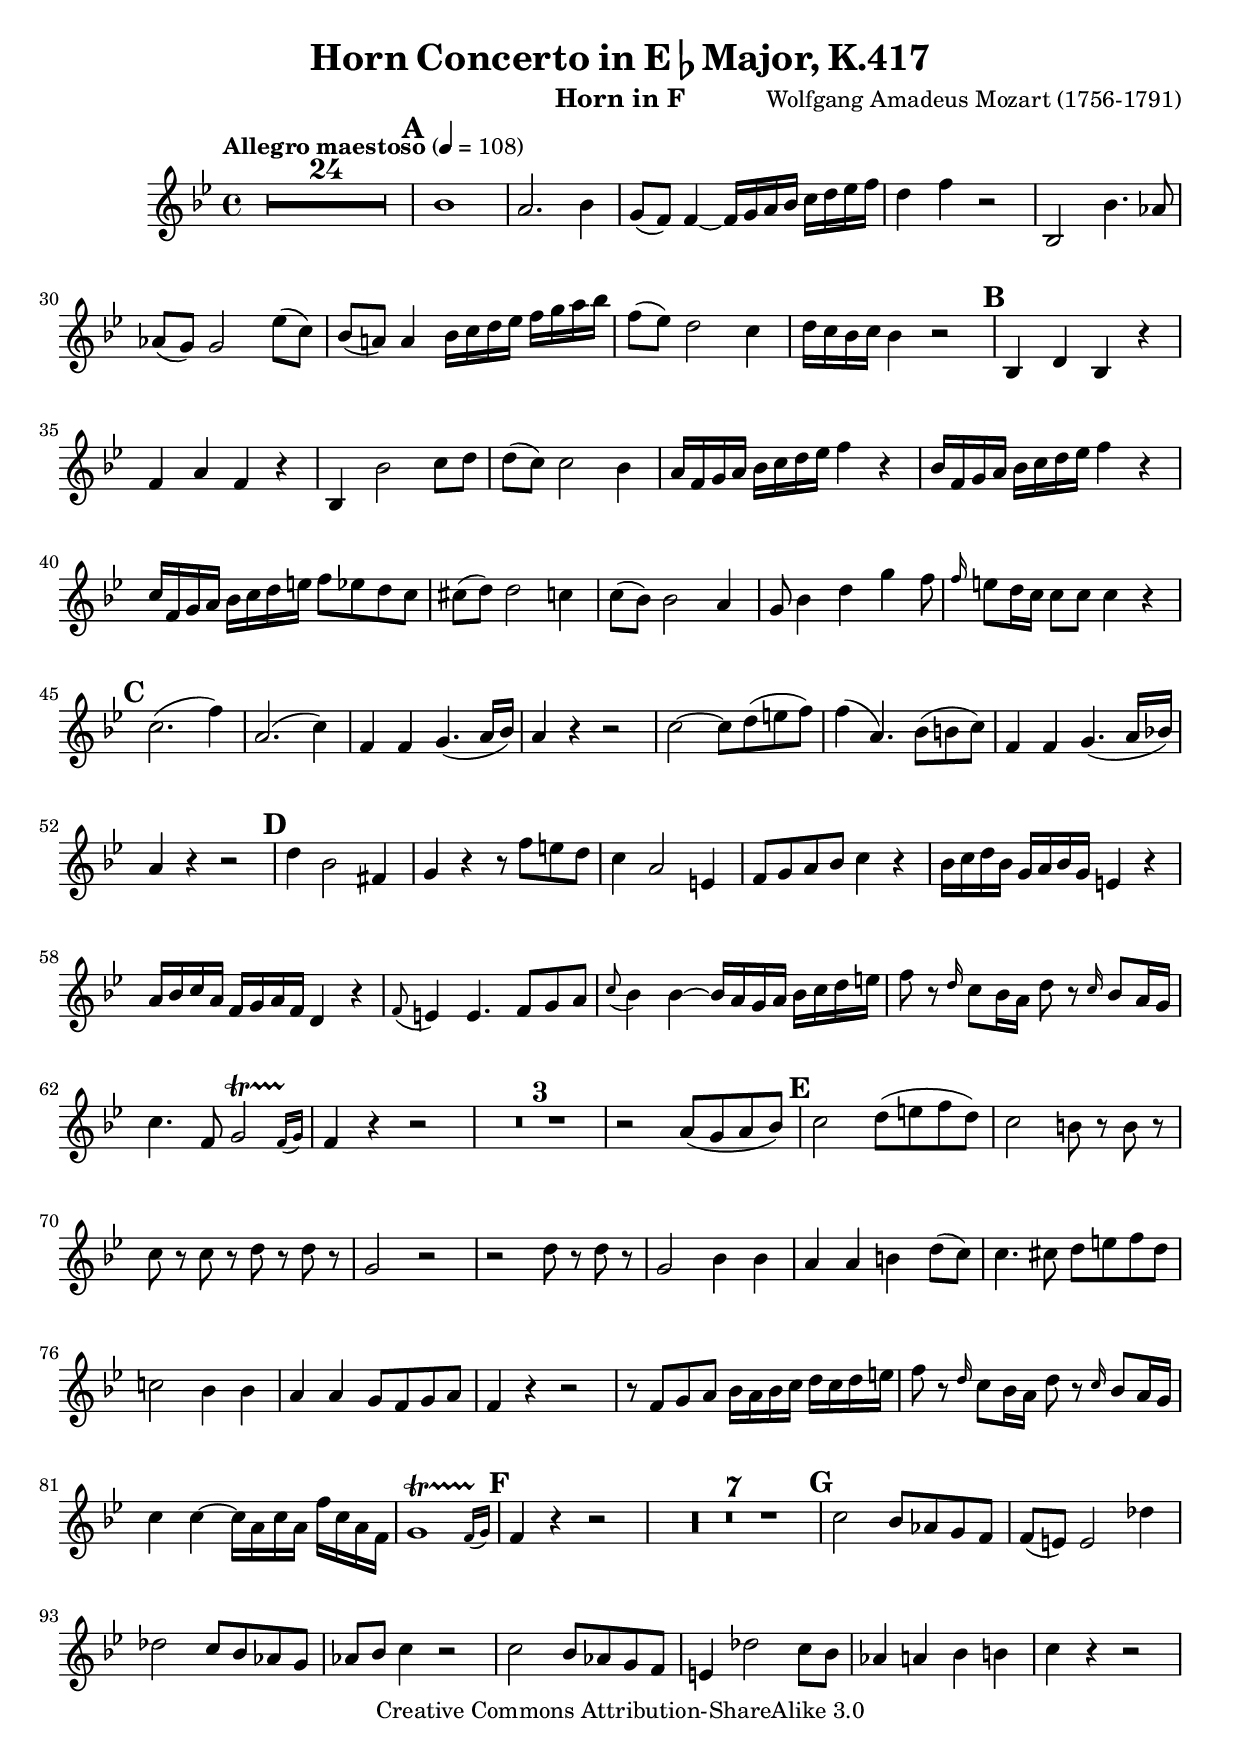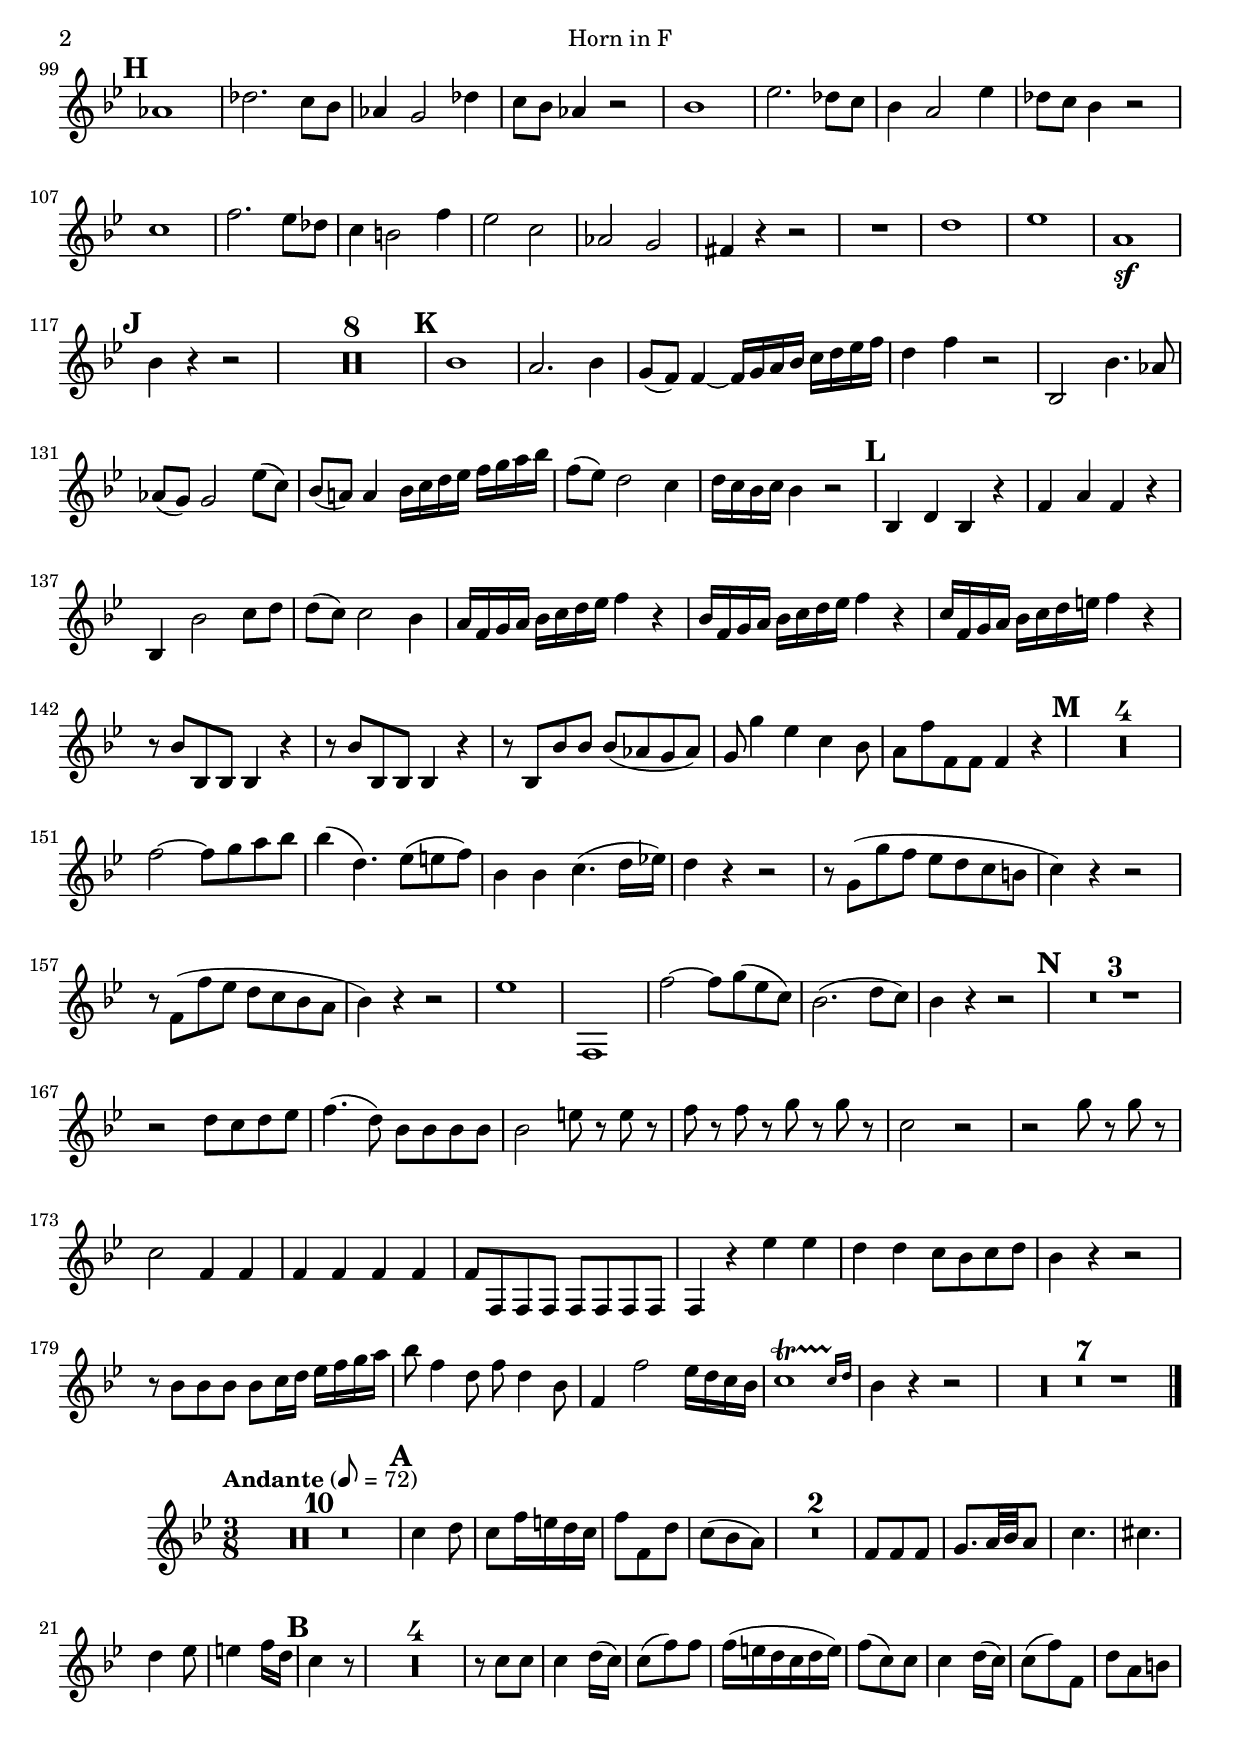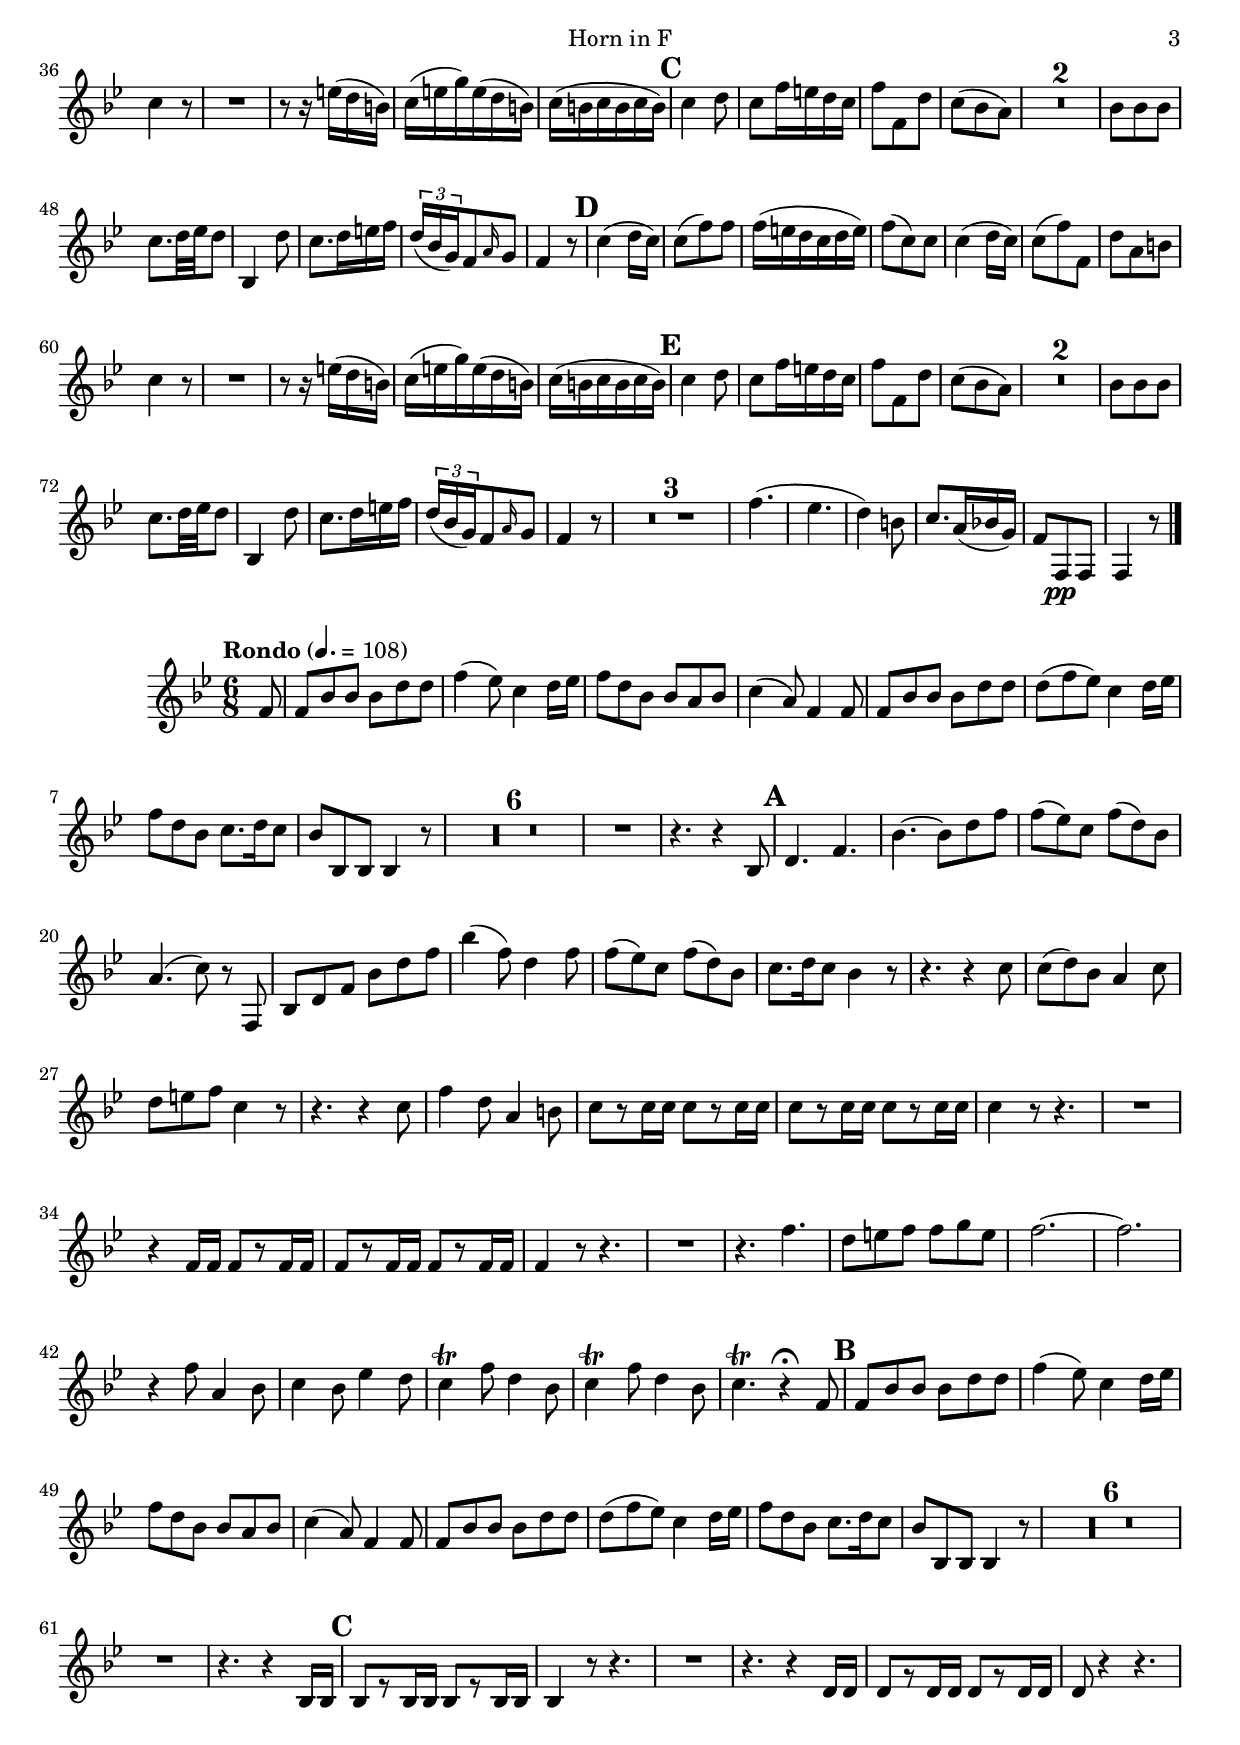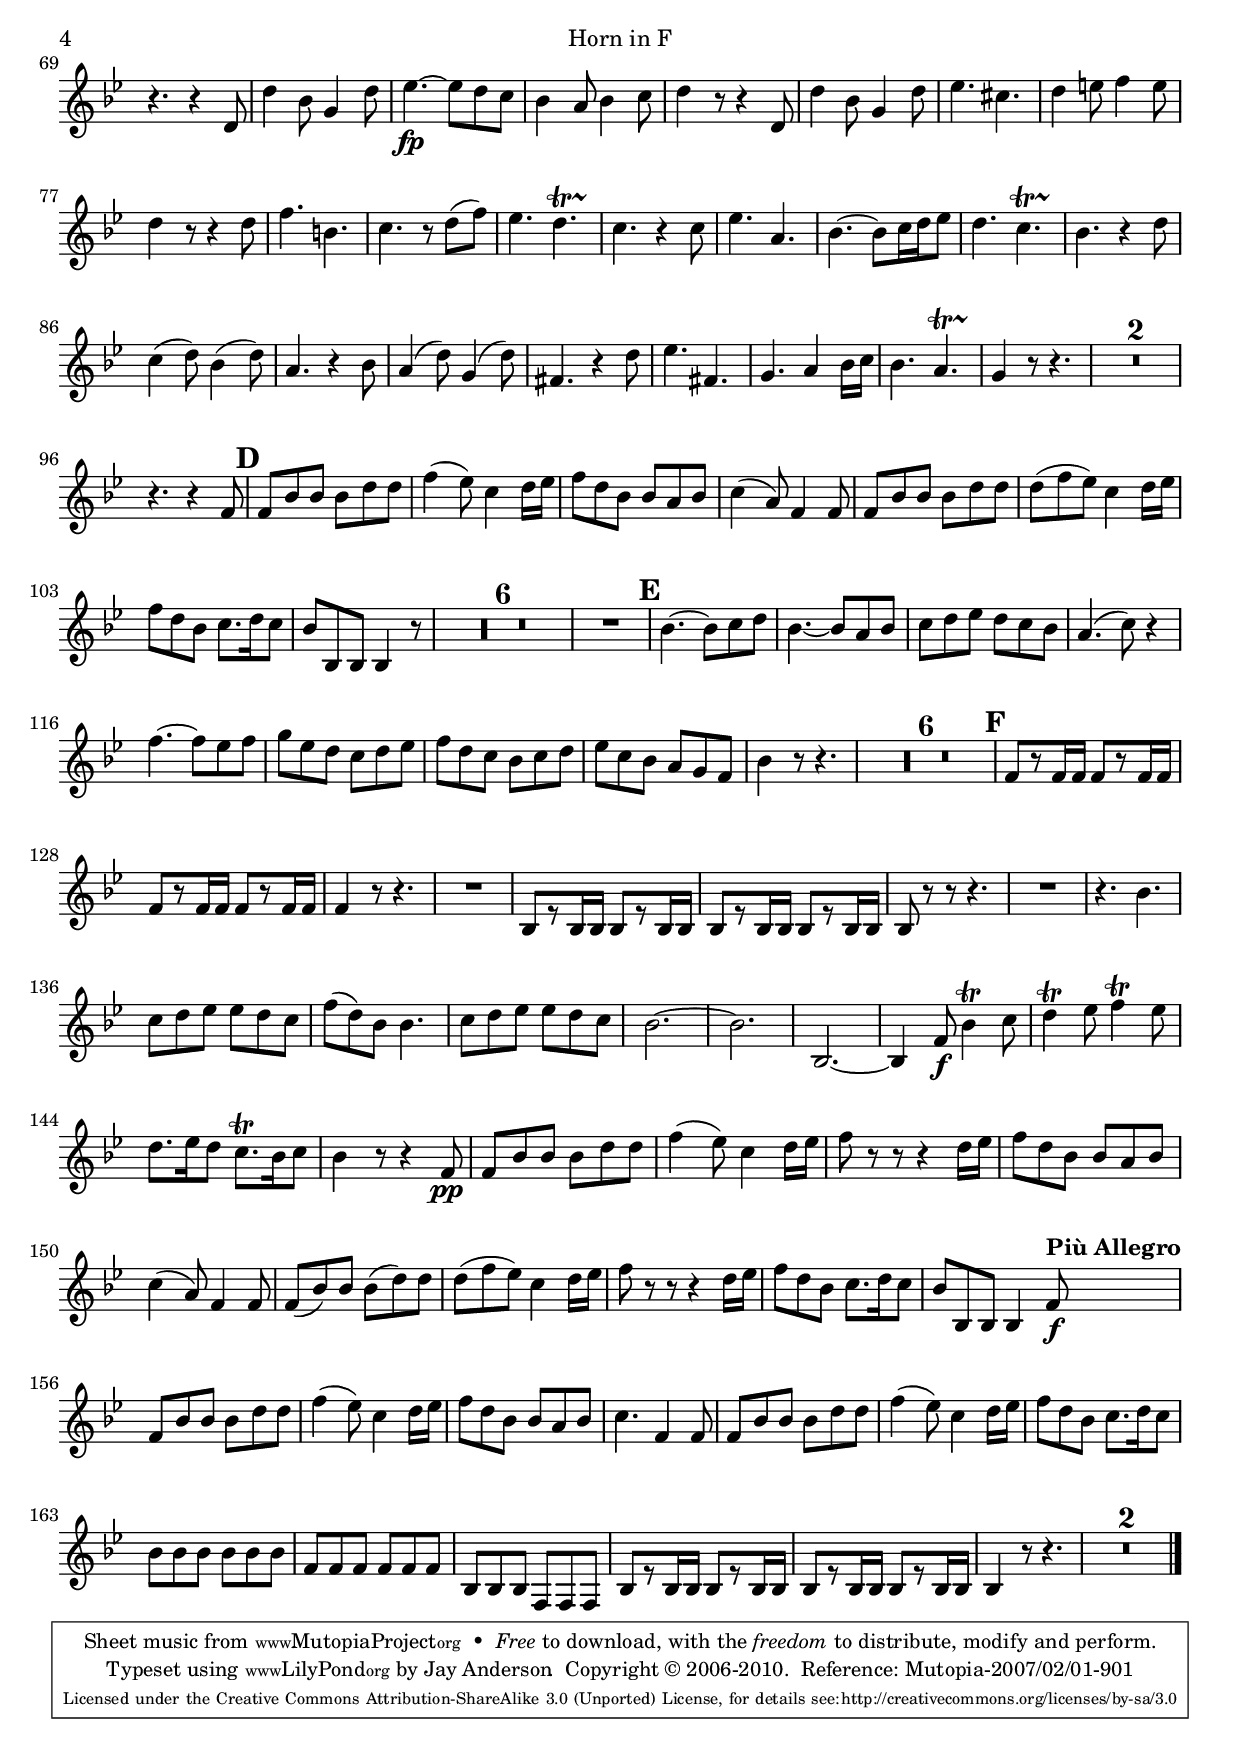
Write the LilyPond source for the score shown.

\version "2.13.10"

\include "defs.ily"
\version "2.13.10"

hornMvtI = \relative c''
{
  \key c \major
  \transposition ees
  R1*24 |

  c1 |
  b2. c4 |
  a8( g) g4~ g16 a b c d e f g |
  e4 g r2 |
  c,,2 c'4. bes8 |
  bes( a) a2 f'8( d) |
  c( b) b4 c16 d e f g a b c |
  g8( f) e2 d4 |
  e16 d c d c4 r2 |

  c,4 e c r |
  g' b g r |
  c, c'2 d8 e |
  e( d) d2 c4 |
  b16 g a b c d e f g4 r |
  c,16 g a b c d e f g4 r |
  d16 g, a b c d e fis g8 f e d |
  dis( e) e2 d4 |
  d8( c) c2 b4 |
  a8 c4 e a g8 |
  \grace g16 fis8 e16 d d8 d d4 r |

  d2.( g4) |
  b,2.( d4) |
  g, g a4.( b16 c) |
  b4 r r2 |
  d2~ d8 e( fis g) |
  g4( b,4.) c8( cis d) |
  g,4 g a4.( b16 c) |
  b4 r r2 |

  e4 c2 gis4 |
  a r r8 g' fis e |
  d4 b2 fis4 |
  g8 a b c d4 r |
  c16 d e c a b c a fis4 r |
  b16 c d b g a b g e4 r |
  \appoggiatura g8 fis4 fis4. g8 a b |
  \appoggiatura d8 c4 c4~ c16 b a b c d e fis |
  g8 r \grace e16 d8 c16 b e8 r \grace d16 c8 b16 a |
  d4. g,8 \afterGrace a2 \startTrillSpan {g16[( a]) \stopTrillSpan} |
  g4 r r2 |
  R1*3 |
  r2 b8( a b c) |

  d2 e8( fis g e) |
  d2 cis8 r cis r |
  d r d r e r e r |
  a,2 r |
  r e'8 r e r |
  a,2 c4 c |
  b b cis e8( d) |
  d4. dis8 e fis g e |
  d2 c4 c |
  b b a8 g a b |
  g4 r r2 |
  r8 g a b c16 b c d e d e fis |
  g8 r \grace e16 d8 c16 b e8 r \grace d16 c8 b16 a |
  d4 d~ d16 b d b g' d b g |
  \afterGrace a1 \startTrillSpan {g16[( a]) \stopTrillSpan} |

  g4 r r2 |
  R1*7 |

  d'2 c8 bes a g |
  g( fis) fis2 ees'4 |
  ees2 d8 c bes a |
  bes c d4 r2 |
  d2 c8 bes a g |
  fis4 ees'2 d8 c |
  bes4 b c cis |
  d r r2 |

  bes1 |
  ees2. d8 c |
  bes4 a2 ees'4 |
  d8 c bes4 r2 |
  c1 |
  f2. ees8 d |
  c4 b2 f'4 |
  ees8 d c4 r2 |
  d1 |
  g2. f8 ees |
  d4 cis2 g'4 |
  f2 d |
  bes a |
  gis4 r r2 |
  R1 |
  e'1 |
  f |
  b,\sf |

  c4 r r2 |
  R1*8 |

  c1 |
  b2. c4 |
  a8( g) g4~ g16 a b c d e f g |
  e4 g r2 |
  c,,2 c'4. bes8 |
  bes( a) a2 f'8( d) |
  c( b) b4 c16 d e f g a b c |
  g8( f) e2 d4 |
  e16 d c d c4 r2 |

  c,4 e c r |
  g' b g r |
  c, c'2 d8 e |
  e( d) d2 c4 |
  b16 g a b c d e f g4 r |
  c,16 g a b c d e f g4 r |
  d16 g, a b c d e fis g4 r |
  r8 c, c, c c4 r |
  r8 c' c, c c4 r |
  r8 c c' c c( bes a bes) |
  a a'4 f d c8 |
  b g' g, g g4 r |

  R1*4 |
  g'2~ g8 a b c |
  c4( e,4.) f8( fis g) |
  c,4 c d4.( e16 f) |
  e4 r r2 |
  r8 a,( a' g f e d cis |
  d4) r r2 |
  r8 g,8( g' f e d c b |
  c4) r r2 |
  f1 |
  g,, |
  g''2~ g8 a( f d) |
  c2.( e8 d) |
  c4 r r2 |

  R1*3 |
  r2 e8 d e f |
  g4.( e8) c c c c |
  c2 fis8 r fis r |
  g r g r a r a r |
  d,2 r |
  r a'8 r a r |
  d,2 g,4 g |
  g g g g |
  g8 g, g g g g g g |
  g4 r f'' f |
  e e d8 c d e |
  c4 r r2 |
  r8 c c c c d16 e f g a b |
  c8 g4 e8 g e4 c8 |
  g4 g'2 f16 e d c |
  \afterGrace d1 \startTrillSpan {d16[ e] \stopTrillSpan} |
  c4 r r2 |
  R1*7 |
}

hornMvtII = \relative c''
{
  \key c \major
  \transposition ees
  R4.*10 |

  d4 e8 |
  d g16 fis e d |
  g8 g, e' |
  d( c b) |
  R4.*2 |
  g8 g g |
  a8. b32 c b8 |
  d4. |
  dis |
  e4 f8 |
  fis4 g16 e |

  d4 r8 |
  R4.*4 |
  r8 d d |
  d4 e16( d) |
  d8( g) g |
  g16( fis e d e fis) |
  g8( d) d |
  d4 e16( d) |
  d8( g) g, |
  e' b cis |
  d4 r8 |
  R4. |
  r8 r16 fis( e cis) |
  d( fis a) fis( e cis) |
  d( cis d cis d cis) |

  d4 e8 |
  d8 g16 fis e d |
  g8 g, e' |
  d( c b) |
  R4.*2 |
  c8 c c |
  d8. e32 f e8 |
  c,4 e'8 |
  %TODO: I don't like this tweak. Find a better way.
  d8.
    \set stemLeftBeamCount = #1
    \set stemRightBeamCount = #2
    e16
    \set stemLeftBeamCount = #2
    fis g |
  \times 2/3 {e( c a)} g8 \grace b16 a8 |
  g4 r8 |

  d'4( e16 d) |
  d8( g) g |
  g16( fis e d e fis) |
  g8( d) d |
  d4( e16 d) |
  d8( g) g, |
  e' b cis |
  d4 r8 |
  R4. |
  r8 r16 fis( e cis) |
  d( fis a) fis( e cis) |
  d( cis d cis d cis) |

  d4 e8 |
  d8 g16 fis e d |
  g8 g, e' |
  d( c b) |
  R4.*2 |
  c8 c c |
  d8. e32 f e8 |
  c,4 e'8 |
  %TODO: I don't like this tweak. Find a better way.
  d8.
    \set stemLeftBeamCount = #1
    \set stemRightBeamCount = #2
    e16
    \set stemLeftBeamCount = #2
    fis g |
  \times 2/3 {e( c a)} g8 \grace b16 a8 |
  g4 r8 |
  R4.*3 |
  g'4.( |
  f |
  e4) cis8 |
  d8.
    \set stemLeftBeamCount = #1
    \set stemRightBeamCount = #2
    b16(
    \set stemLeftBeamCount = #2
    c a) |
  g8 g,\pp g |
  g4 r8 | \bar "|."
}

theme = \relative c''
{
  g8 |
  g c c c e e |
  g4( f8) d4 e16 f |
  g8 e c c b c |
  d4( b8) g4 g8 |
  g c c c e e |
  e( g f) d4 e16 f |
  g8 e c d8. e16 d8 |
  c8 c, c c4 r8 |
}

hornMvtIII = \relative c'
{
  \transposition ees
  \key c \major

  \theme
  R2.*6 |

  R2. |
  r4. r4 c8 |
  e4. g |
  c~ c8 e g |
  g( f) d g( e) c |
  b4.( d8) r g,, |
  c e g c e g |
  c4( g8) e4 g8 |
  g( f) d g( e) c |
  d8. e16 d8 c4 r8 |
  r4. r4 d8 |

  d( e) c b4 d8 |
  e fis g d4 r8 |
  r4. r4 d8 |
  g4 e8 b4 cis8 |
  \repeat unfold 4 {d8[ r d16 d]} |
  d4 r8 r4. |
  R2. |
  r4 g,16 g \repeat unfold 3 {g8[ r g16 g]} |
  g4 r8 r4. |
  R2. |
  r4. g' |
  e8 fis g g a fis |
  g2.~ |
  g |
  r4 g8 b,4 c8 |
  d4 c8 f4 e8 |
  d4 \trill g8 e4 c8 |
  d4 \trill g8 e4 c8 |
  d4. \trill r4 \fermata

  \theme
  R2.*6 |

  R2. |
  r4. r4 c,16 c |
  \repeat unfold 2 {c8[ r c16 c]} |
  c4 r8 r4. |
  R2. |
  r4. r4 e16 e |
  \repeat unfold 2 {e8[ r e16 e]} |
  e8 r4 r4. |
  r4. r4 e8 |

  e'4 c8 a4 e'8 |
  f4.~\fp f8 e d |
  c4 b8 c4 d8 |
  e4 r8 r4 e,8 |
  e'4 c8 a4 e'8 |
  f4. dis |
  e4 fis8 g4 fis8 |
  e4 r8 r4 e8 |
  g4. cis, |
  d r8 e( g) |
  f4. \afterGrace e \startTrillSpan {s16 \stopTrillSpan} |
  d4. r4 d8 |
  f4. b, |
  c~ c8 d16 e f8 |
  e4. \afterGrace d \startTrillSpan {s16 \stopTrillSpan} |
  c4. r4 e8 |
  d4( e8) c4( e8) |
  b4. r4 c8 |
  b4( e8) a,4( e'8) |
  gis,4. r4 e'8 |
  f4. gis, |
  a b4 c16 d |
  c4. \afterGrace b \startTrillSpan {s16 \stopTrillSpan} |
  a4 r8 r4. |
  R2.*2 |
  r4. r4 \theme
  R2.*6

  R2. |
  c4.~ c8 d e |
  c4.~ c8 b c |
  d e f e d c |
  b4.( d8) r4 |
  g4.~ g8 f g |
  a f e d e f |
  g e d c d e |
  f d c b a g |
  c4 r8 r4. |
  R2.*6 |

  \repeat unfold 4 {g8[ r g16 g]} |
  g4 r8 r4. |
  R2. |
  c,8[ r c16 c] \repeat unfold 3 {c8[ r c16 c]} |
  c8 r8 r r4. |
  R2. |
  r4. c'4. |
  d8 e f f e d |
  g( e) c c4. |
  d8 e f f e d |
  c2.~ |
  c |
  c,~ |
  c4 g'8\f c4\trill d8 |
  e4\trill f8 g4\trill f8 |
  e8. f16 e8 d8.\trill c16 d8 |
  c4 r8 r4 g8\pp |
  g c c c e e |
  g4( f8) d4 e16 f |
  g8 r8 r r4 e16 f |
  g8 e c c b c |
  d4( b8) g4 g8 |
  g( c) c c( e) e |
  e( g f) d4 e16 f |
  g8 r8 r r4 e16 f |
  g8 e c d8. e16 d8 |
  c c, c c4 g'8\f |
  g c c c e e |
  g4( f8) d4 e16 f |
  g8 e c c b c |
  d4. g,4 g8 |
  g c c c e e |
  g4( f8) d4 e16 f |
  g8 e c d8. e16 d8 |
  c8 c c c c c |
  g g g g g g |
  c, c c g g g |
  \repeat unfold 4 {c8[ r c16 c]} |
  c4 r8 r4. |
  R2.*2 |
}


instrument = "Horn in F"

\book
{
  \include "header.ily"
  \score
  {
    \new Staff
    {
      << \transpose f ees \hornMvtI \outlineMvtI >>
    }
  }
  \score
  {
    \new Staff
    {
      << \transpose f ees \hornMvtII \outlineMvtII >>
    }
  }
  \score
  {
    \new Staff
    {
      << \transpose f ees \hornMvtIII \outlineMvtIII >>
    }
  }
}

